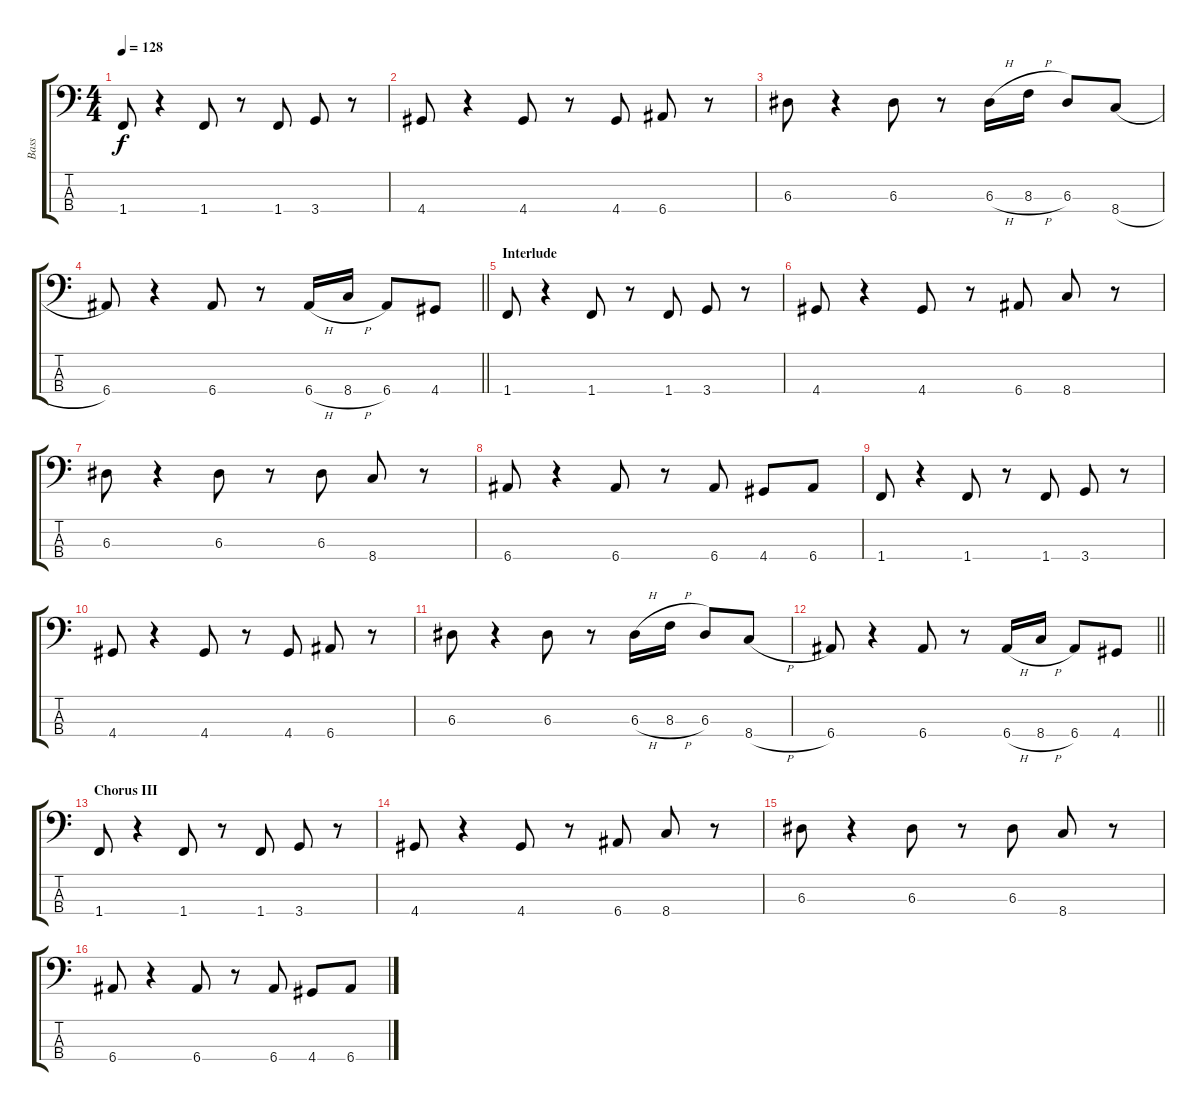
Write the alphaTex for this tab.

\track ("Bass" "Bass") {instrument electricbassfinger}
\staff {score tabs}
\tuning (G2 D2 A1 E1) {hide}
\ts (4 4)
\tempo 128
\clef f4
\ks c
1.4.8{dy f} r.4 1.4.8 r.8 1.4.8 3.4.8 r.8 |
4.4.8 r.4 4.4.8 r.8 4.4.8 6.4.8 r.8 |
6.3.8 r.4 6.3.8 r.8 6.3{h}.16 8.3{h}.16 6.3.8 8.4{h}.8 |
\barLineRight lightlight
6.4.8 r.4 6.4.8 r.8 6.4{h}.16 8.4{h}.16 6.4.8 4.4.8 |
\section ("" "Interlude")
1.4.8 r.4 1.4.8 r.8 1.4.8 3.4.8 r.8 |
4.4.8 r.4 4.4.8 r.8 6.4.8 8.4.8 r.8 |
6.3.8 r.4 6.3.8 r.8 6.3.8 8.4.8 r.8 |
6.4.8 r.4 6.4.8 r.8 6.4.8 4.4.8 6.4.8 |
1.4.8 r.4 1.4.8 r.8 1.4.8 3.4.8 r.8 |
4.4.8 r.4 4.4.8 r.8 4.4.8 6.4.8 r.8 |
6.3.8 r.4 6.3.8 r.8 6.3{h}.16 8.3{h}.16 6.3.8 8.4{h}.8 |
\barLineRight lightlight
6.4.8 r.4 6.4.8 r.8 6.4{h}.16 8.4{h}.16 6.4.8 4.4.8 |
\section ("" "Chorus III")
1.4.8 r.4 1.4.8 r.8 1.4.8 3.4.8 r.8 |
4.4.8 r.4 4.4.8 r.8 6.4.8 8.4.8 r.8 |
6.3.8 r.4 6.3.8 r.8 6.3.8 8.4.8 r.8 |
6.4.8 r.4 6.4.8 r.8 6.4.8 4.4.8 6.4.8
